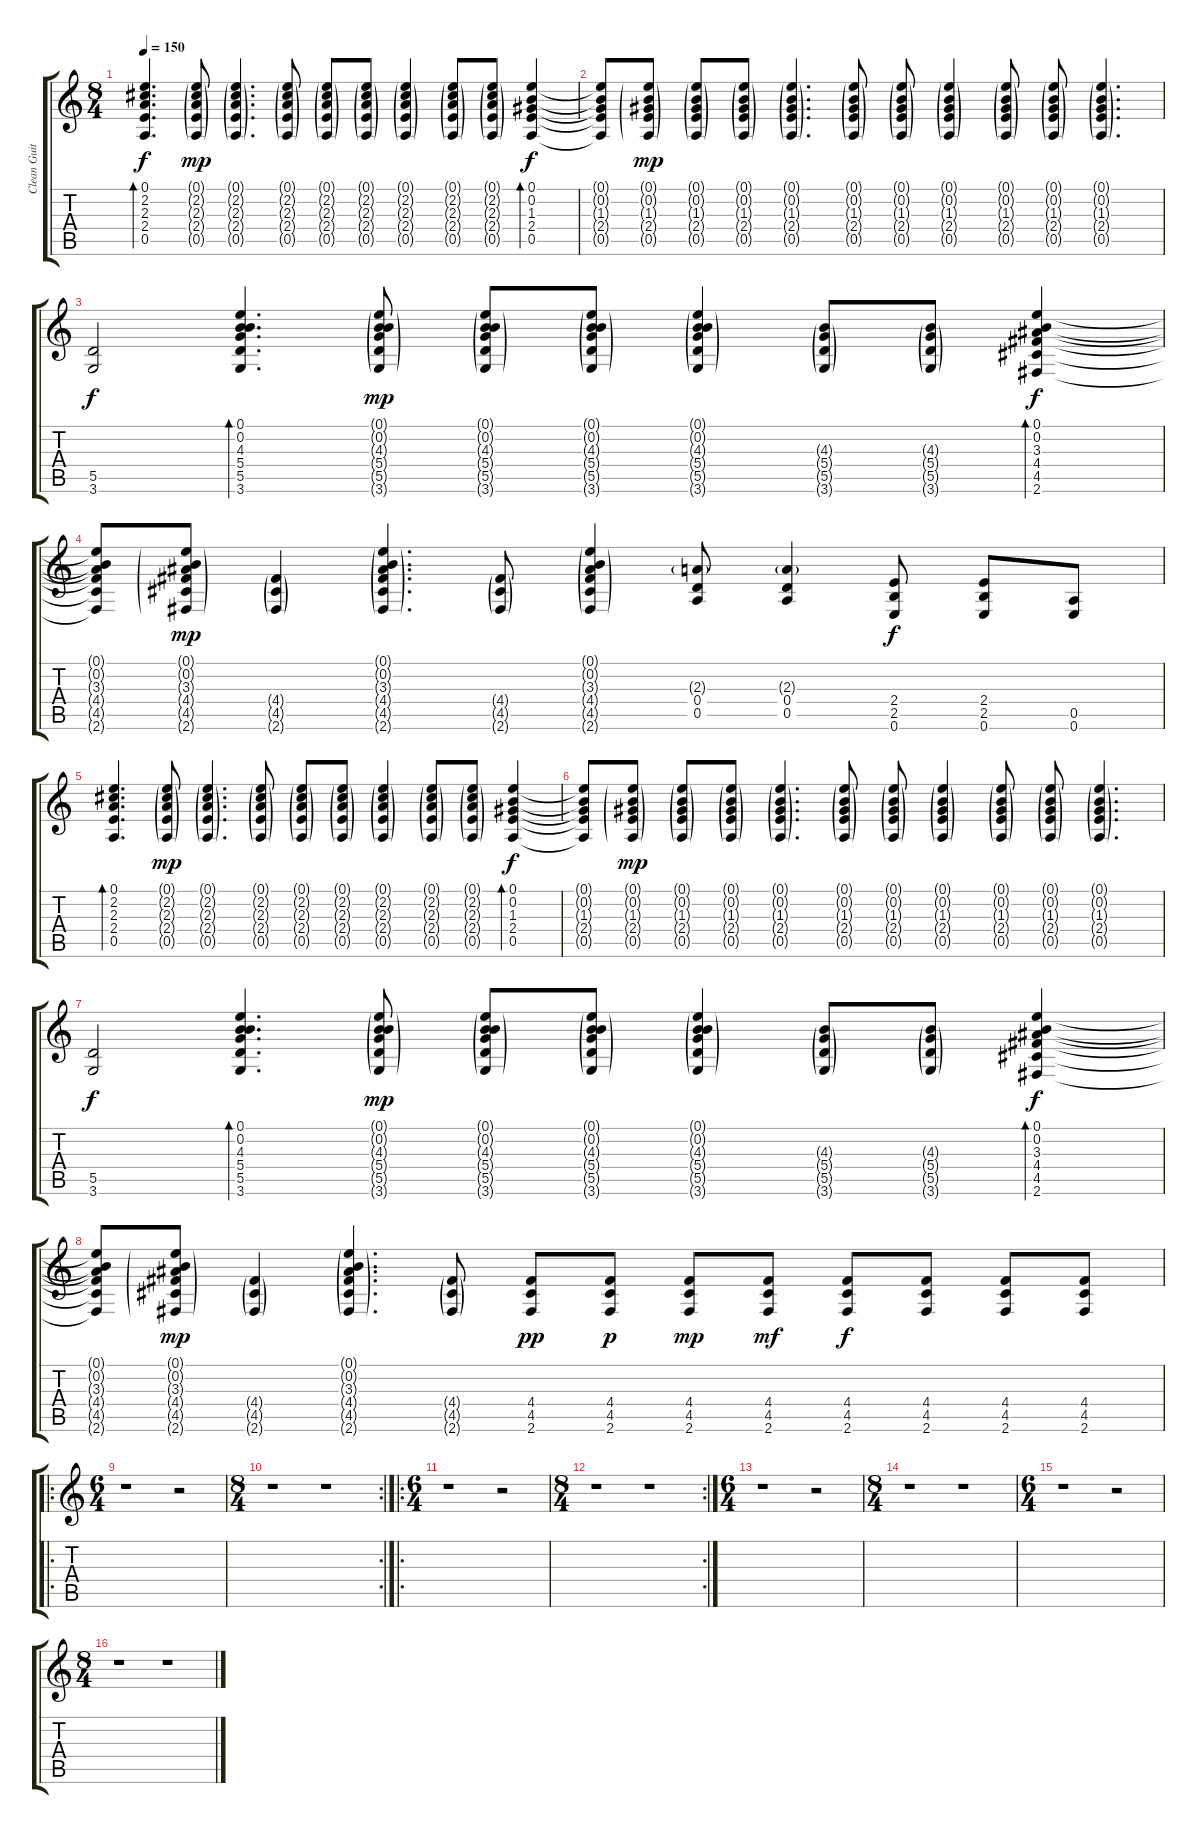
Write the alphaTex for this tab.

\track ("Clean Guitar" "Clean Guit") {instrument acousticguitarsteel}
\staff {score tabs}
\tuning (E4 B3 G3 D3 A2 E2) {hide}
\ts (8 4)
\tempo 150
\clef g2
\ks c
(0.1 2.2 2.3 2.4 0.5).4{d bd 120 dy f} (0.1{g} 2.2{g} 2.3{g} 2.4{g} 0.5{g}).8{dy mp} (0.1{g} 2.2{g} 2.3{g} 2.4{g} 0.5{g}).4{d} (0.1{g} 2.2{g} 2.3{g} 2.4{g} 0.5{g}).8 (0.1{g} 2.2{g} 2.3{g} 2.4{g} 0.5{g}).8 (0.1{g} 2.2{g} 2.3{g} 2.4{g} 0.5{g}).8 (0.1{g} 2.2{g} 2.3{g} 2.4{g} 0.5{g}).4 (0.1{g} 2.2{g} 2.3{g} 2.4{g} 0.5{g}).8 (0.1{g} 2.2{g} 2.3{g} 2.4{g} 0.5{g}).8 (0.1 0.2 1.3 2.4 0.5).4{bd 120 dy f} |
(0.1{t} 0.2{t} 1.3{t} 2.4{t} 0.5{t}).8 (0.1{g} 0.2{g} 1.3{g} 2.4{g} 0.5{g}).8{dy mp} (0.1{g} 0.2{g} 1.3{g} 2.4{g} 0.5{g}).8 (0.1{g} 0.2{g} 1.3{g} 2.4{g} 0.5{g}).8 (0.1{g} 0.2{g} 1.3{g} 2.4{g} 0.5{g}).4{d} (0.1{g} 0.2{g} 1.3{g} 2.4{g} 0.5{g}).8 (0.1{g} 0.2{g} 1.3{g} 2.4{g} 0.5{g}).8 (0.1{g} 0.2{g} 1.3{g} 2.4{g} 0.5{g}).4 (0.1{g} 0.2{g} 1.3{g} 2.4{g} 0.5{g}).8 (0.1{g} 0.2{g} 1.3{g} 2.4{g} 0.5{g}).8 (0.1{g} 0.2{g} 1.3{g} 2.4{g} 0.5{g}).4{d} |
(5.5 3.6).2{dy f} (0.1 0.2 4.3 5.4 5.5 3.6).4{d bd 120} (0.1{g} 0.2{g} 4.3{g} 5.4{g} 5.5{g} 3.6{g}).8{dy mp} (0.1{g} 0.2{g} 4.3{g} 5.4{g} 5.5{g} 3.6{g}).8 (0.1{g} 0.2{g} 4.3{g} 5.4{g} 5.5{g} 3.6{g}).8 (0.1{g} 0.2{g} 4.3{g} 5.4{g} 5.5{g} 3.6{g}).4 (4.3{g} 5.4{g} 5.5{g} 3.6{g}).8 (4.3{g} 5.4{g} 5.5{g} 3.6{g}).8 (0.1 0.2 3.3 4.4 4.5 2.6).4{bd 120 dy f} |
(0.1{t} 0.2{t} 3.3{t} 4.4{t} 4.5{t} 2.6{t}).8 (0.1{g} 0.2{g} 3.3{g} 4.4{g} 4.5{g} 2.6{g}).8{dy mp} (4.4{g} 4.5{g} 2.6{g}).4 (0.1{g} 0.2{g} 3.3{g} 4.4{g} 4.5{g} 2.6{g}).4{d} (4.4{g} 4.5{g} 2.6{g}).8 (0.1{g} 0.2{g} 3.3{g} 4.4{g} 4.5{g} 2.6{g}).4 (2.3{g} 0.4 0.5).8 (2.3{g} 0.4 0.5).4 (2.4 2.5 0.6).8{dy f} (2.4 2.5 0.6).8 (0.5 0.6).8 |
(0.1 2.2 2.3 2.4 0.5).4{d bd 120} (0.1{g} 2.2{g} 2.3{g} 2.4{g} 0.5{g}).8{dy mp} (0.1{g} 2.2{g} 2.3{g} 2.4{g} 0.5{g}).4{d} (0.1{g} 2.2{g} 2.3{g} 2.4{g} 0.5{g}).8 (0.1{g} 2.2{g} 2.3{g} 2.4{g} 0.5{g}).8 (0.1{g} 2.2{g} 2.3{g} 2.4{g} 0.5{g}).8 (0.1{g} 2.2{g} 2.3{g} 2.4{g} 0.5{g}).4 (0.1{g} 2.2{g} 2.3{g} 2.4{g} 0.5{g}).8 (0.1{g} 2.2{g} 2.3{g} 2.4{g} 0.5{g}).8 (0.1 0.2 1.3 2.4 0.5).4{bd 120 dy f} |
(0.1{t} 0.2{t} 1.3{t} 2.4{t} 0.5{t}).8 (0.1{g} 0.2{g} 1.3{g} 2.4{g} 0.5{g}).8{dy mp} (0.1{g} 0.2{g} 1.3{g} 2.4{g} 0.5{g}).8 (0.1{g} 0.2{g} 1.3{g} 2.4{g} 0.5{g}).8 (0.1{g} 0.2{g} 1.3{g} 2.4{g} 0.5{g}).4{d} (0.1{g} 0.2{g} 1.3{g} 2.4{g} 0.5{g}).8 (0.1{g} 0.2{g} 1.3{g} 2.4{g} 0.5{g}).8 (0.1{g} 0.2{g} 1.3{g} 2.4{g} 0.5{g}).4 (0.1{g} 0.2{g} 1.3{g} 2.4{g} 0.5{g}).8 (0.1{g} 0.2{g} 1.3{g} 2.4{g} 0.5{g}).8 (0.1{g} 0.2{g} 1.3{g} 2.4{g} 0.5{g}).4{d} |
(5.5 3.6).2{dy f} (0.1 0.2 4.3 5.4 5.5 3.6).4{d bd 120} (0.1{g} 0.2{g} 4.3{g} 5.4{g} 5.5{g} 3.6{g}).8{dy mp} (0.1{g} 0.2{g} 4.3{g} 5.4{g} 5.5{g} 3.6{g}).8 (0.1{g} 0.2{g} 4.3{g} 5.4{g} 5.5{g} 3.6{g}).8 (0.1{g} 0.2{g} 4.3{g} 5.4{g} 5.5{g} 3.6{g}).4 (4.3{g} 5.4{g} 5.5{g} 3.6{g}).8 (4.3{g} 5.4{g} 5.5{g} 3.6{g}).8 (0.1 0.2 3.3 4.4 4.5 2.6).4{bd 120 dy f} |
(0.1{t} 0.2{t} 3.3{t} 4.4{t} 4.5{t} 2.6{t}).8 (0.1{g} 0.2{g} 3.3{g} 4.4{g} 4.5{g} 2.6{g}).8{dy mp} (4.4{g} 4.5{g} 2.6{g}).4 (0.1{g} 0.2{g} 3.3{g} 4.4{g} 4.5{g} 2.6{g}).4{d} (4.4{g} 4.5{g} 2.6{g}).8 (4.4 4.5 2.6).8{dy pp} (4.4 4.5 2.6).8{dy p} (4.4 4.5 2.6).8{dy mp} (4.4 4.5 2.6).8{dy mf} (4.4 4.5 2.6).8{dy f} (4.4 4.5 2.6).8 (4.4 4.5 2.6).8 (4.4 4.5 2.6).8 |
\ro
\ts (6 4)
r.1 r.2 |
\rc 2
\ts (8 4)
r.1 r.1 |
\ro
\ts (6 4)
r.1 r.2 |
\rc 2
\ts (8 4)
r.1 r.1 |
\ts (6 4)
r.1 r.2 |
\ts (8 4)
r.1 r.1 |
\ts (6 4)
r.1 r.2 |
\ts (8 4)
r.1 r.1
